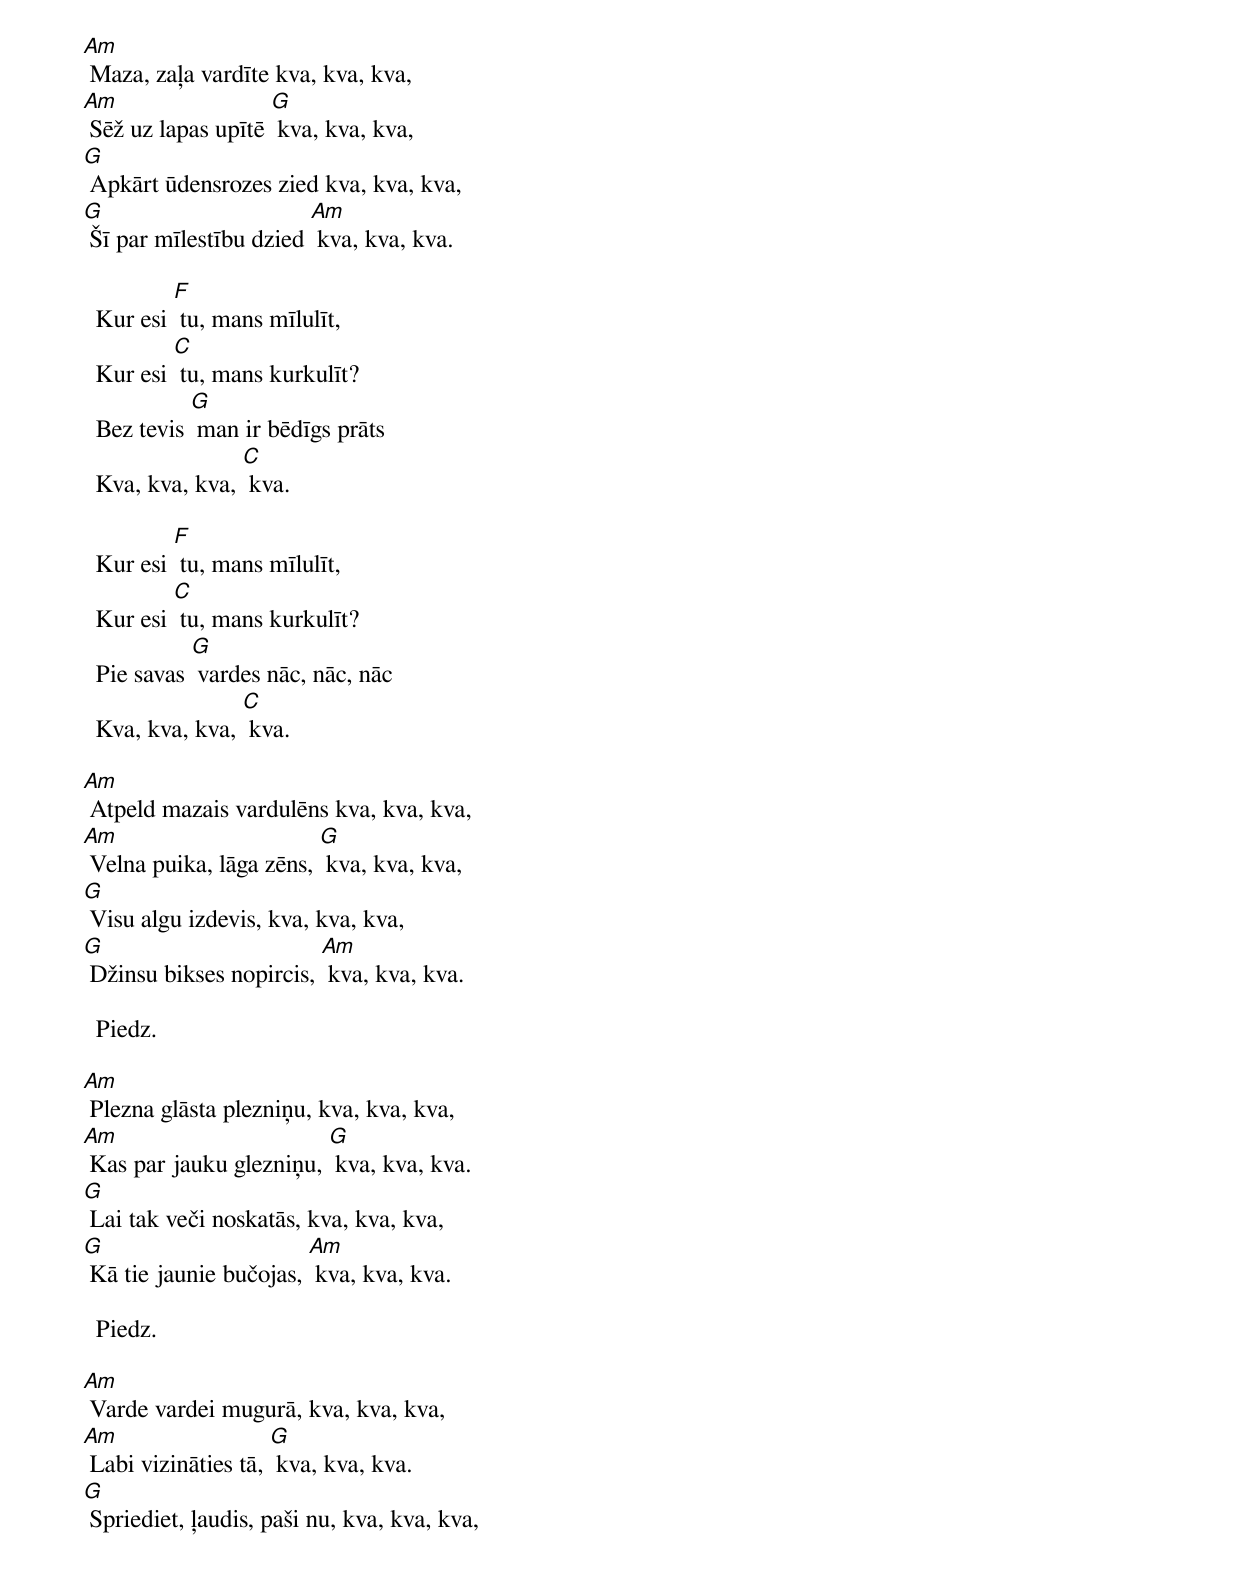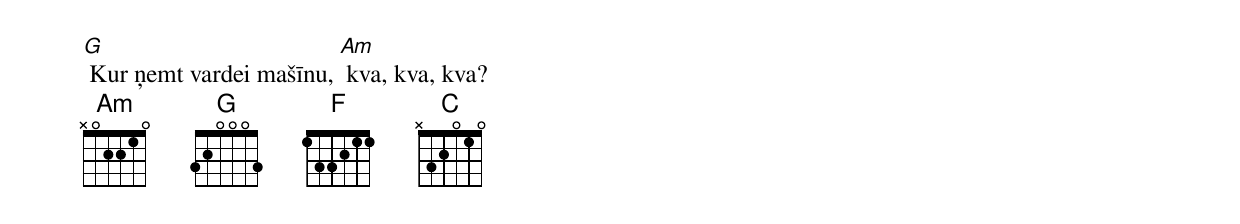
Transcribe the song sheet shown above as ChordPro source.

[Am] Maza, zaļa vardīte kva, kva, kva,
[Am] Sēž uz lapas upītē [G] kva, kva, kva,
[G] Apkārt ūdensrozes zied kva, kva, kva,
[G] Šī par mīlestību dzied [Am] kva, kva, kva.

  Kur esi [F] tu, mans mīlulīt,
  Kur esi [C] tu, mans kurkulīt?
  Bez tevis [G] man ir bēdīgs prāts
  Kva, kva, kva, [C] kva.

  Kur esi [F] tu, mans mīlulīt,
  Kur esi [C] tu, mans kurkulīt?
  Pie savas [G] vardes nāc, nāc, nāc
  Kva, kva, kva, [C] kva.

[Am] Atpeld mazais vardulēns kva, kva, kva,
[Am] Velna puika, lāga zēns, [G] kva, kva, kva,
[G] Visu algu izdevis, kva, kva, kva,
[G] Džinsu bikses nopircis, [Am] kva, kva, kva.

  Piedz.

[Am] Plezna glāsta plezniņu, kva, kva, kva,
[Am] Kas par jauku glezniņu, [G] kva, kva, kva.
[G] Lai tak veči noskatās, kva, kva, kva,
[G] Kā tie jaunie bučojas, [Am] kva, kva, kva.

  Piedz.

[Am] Varde vardei mugurā, kva, kva, kva,
[Am] Labi vizināties tā, [G] kva, kva, kva.
[G] Spriediet, ļaudis, paši nu, kva, kva, kva,
[G] Kur ņemt vardei mašīnu, [Am] kva, kva, kva?
